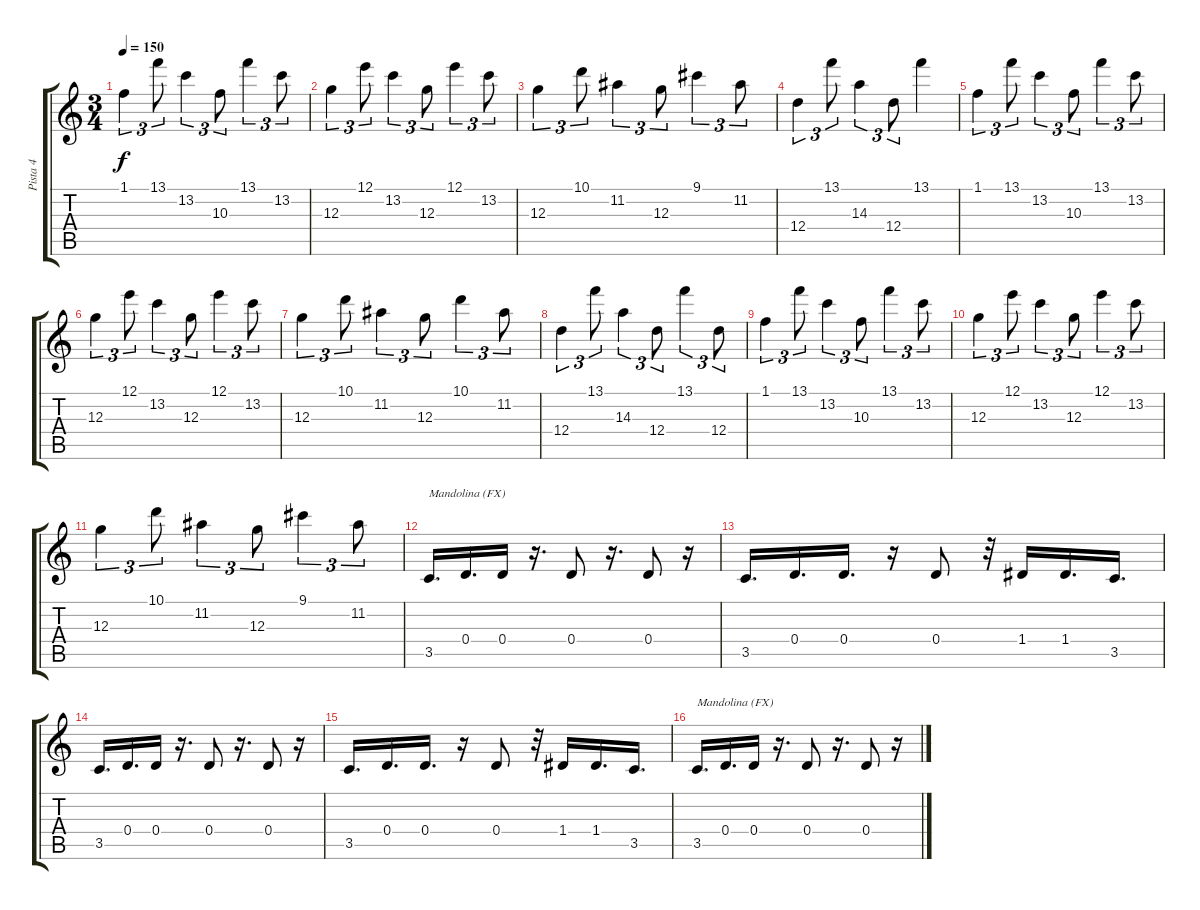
\track ("Pista 4" "Pista 4") {instrument banjo}
\staff {score tabs}
\tuning (E4 B3 G3 D3 A2 E2) {hide}
\displaytranspose 12
\ts (3 4)
\tempo 150
\clef g2
\ks c
1.1.4{tu (3 2) dy f volume 11} 13.1.8{tu (3 2)} 13.2.4{tu (3 2)} 10.3.8{tu (3 2)} 13.1.4{tu (3 2)} 13.2.8{tu (3 2)} |
12.3.4{tu (3 2)} 12.1.8{tu (3 2)} 13.2.4{tu (3 2)} 12.3.8{tu (3 2)} 12.1.4{tu (3 2)} 13.2.8{tu (3 2)} |
12.3.4{tu (3 2)} 10.1.8{tu (3 2)} 11.2.4{tu (3 2)} 12.3.8{tu (3 2)} 9.1.4{tu (3 2)} 11.2.8{tu (3 2)} |
12.4.4{tu (3 2)} 13.1.8{tu (3 2)} 14.3.4{tu (3 2)} 12.4.8{tu (3 2)} 13.1.4 |
1.1.4{tu (3 2) volume 11} 13.1.8{tu (3 2)} 13.2.4{tu (3 2)} 10.3.8{tu (3 2)} 13.1.4{tu (3 2)} 13.2.8{tu (3 2)} |
12.3.4{tu (3 2)} 12.1.8{tu (3 2)} 13.2.4{tu (3 2)} 12.3.8{tu (3 2)} 12.1.4{tu (3 2)} 13.2.8{tu (3 2)} |
12.3.4{tu (3 2)} 10.1.8{tu (3 2)} 11.2.4{tu (3 2)} 12.3.8{tu (3 2)} 10.1.4{tu (3 2)} 11.2.8{tu (3 2)} |
12.4.4{tu (3 2)} 13.1.8{tu (3 2)} 14.3.4{tu (3 2)} 12.4.8{tu (3 2)} 13.1.4{tu (3 2)} 12.4.8{tu (3 2)} |
1.1.4{tu (3 2) volume 11} 13.1.8{tu (3 2)} 13.2.4{tu (3 2)} 10.3.8{tu (3 2)} 13.1.4{tu (3 2)} 13.2.8{tu (3 2)} |
12.3.4{tu (3 2)} 12.1.8{tu (3 2)} 13.2.4{tu (3 2)} 12.3.8{tu (3 2)} 12.1.4{tu (3 2)} 13.2.8{tu (3 2)} |
12.3.4{tu (3 2)} 10.1.8{tu (3 2)} 11.2.4{tu (3 2)} 12.3.8{tu (3 2)} 9.1.4{tu (3 2)} 11.2.8{tu (3 2)} |
3.5.16{d txt "Mandolina (FX)"} 0.4.16{d} 0.4.16 r.16{d} 0.4.8 r.16{d} 0.4.8 r.16 |
3.5.16{d} 0.4.16{d} 0.4.16{d} r.16 0.4.8 r.32 1.4.16 1.4.16{d} 3.5.16{d} |
3.5.16{d} 0.4.16{d} 0.4.16 r.16{d} 0.4.8 r.16{d} 0.4.8 r.16 |
3.5.16{d} 0.4.16{d} 0.4.16{d} r.16 0.4.8 r.32 1.4.16 1.4.16{d} 3.5.16{d} |
3.5.16{d txt "Mandolina (FX)"} 0.4.16{d} 0.4.16 r.16{d} 0.4.8 r.16{d} 0.4.8 r.16
